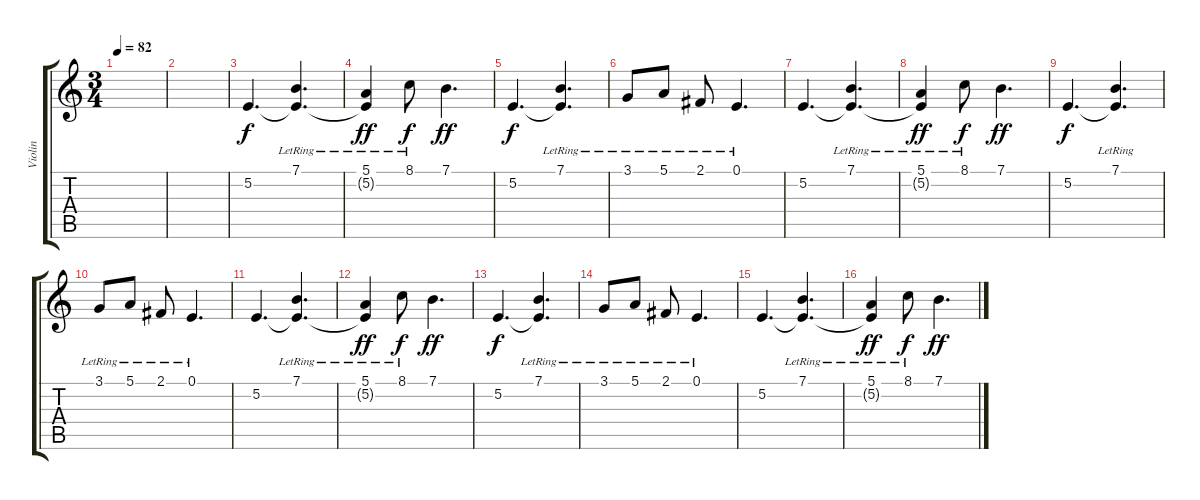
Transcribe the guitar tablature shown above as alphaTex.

\track ("Violin" "Violin") {instrument pad6metallic}
\staff {score tabs}
\tuning (E4 B3 G3 D3 A2 E2) {hide}
\ts (3 4)
\tempo 82
\clef g2
\ks c
|
|
5.2.4{d dy f volume 12 instrument violin} (7.1{lr} 5.2{t}).4{d} |
(5.1{lr} 5.2{t}).4{dy ff} 8.1{lr}.8{dy f} 7.1.4{d dy ff} |
5.2.4{d dy f} (7.1{lr} 5.2{t}).4{d} |
3.1{lr}.8 5.1{lr}.8 2.1{lr}.8 0.1{lr}.4{d} |
5.2.4{d instrument violin} (7.1{lr} 5.2{t}).4{d} |
(5.1{lr} 5.2{t}).4{dy ff} 8.1{lr}.8{dy f} 7.1.4{d dy ff} |
5.2.4{d dy f} (7.1{lr} 5.2{t}).4{d} |
3.1{lr}.8 5.1{lr}.8 2.1{lr}.8 0.1{lr}.4{d} |
5.2.4{d volume 12 instrument violin} (7.1{lr} 5.2{t}).4{d} |
(5.1{lr} 5.2{t}).4{dy ff} 8.1{lr}.8{dy f} 7.1.4{d dy ff} |
5.2.4{d dy f} (7.1{lr} 5.2{t}).4{d} |
3.1{lr}.8 5.1{lr}.8 2.1{lr}.8 0.1{lr}.4{d} |
5.2.4{d instrument violin} (7.1{lr} 5.2{t}).4{d} |
(5.1{lr} 5.2{t}).4{dy ff} 8.1{lr}.8{dy f} 7.1.4{d dy ff}
